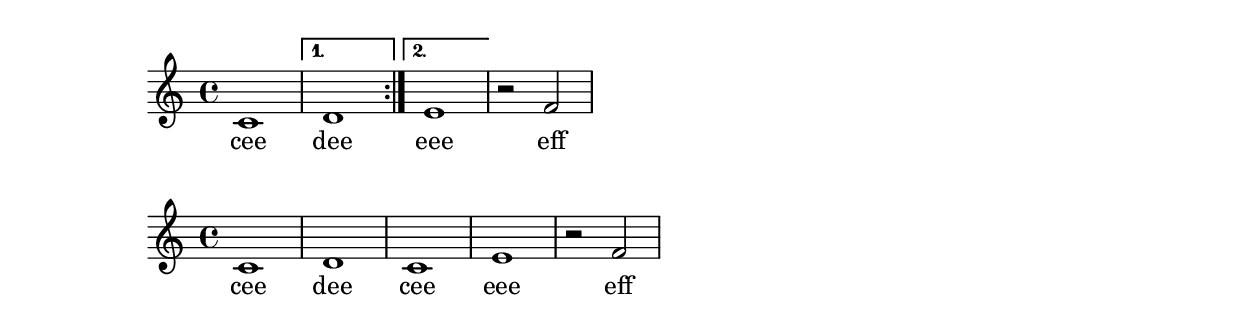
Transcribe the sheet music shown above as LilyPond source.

\version "2.23.5"

\header {
  texidoc = "Lyrics can be structured using repeats with alternative
endings.  This case has a repeat that ends before the end of the
score.  The volta bracket ends before the rest."
}

music = {
  { \repeat volta 2 c'1 \alternative { d'1 e'1 } r2 f'2 }
  \addlyrics {
    \repeat volta 2 cee \alternative { dee eee } eff
  }
}

\score { \music }
\score { \unfoldRepeats \music }
